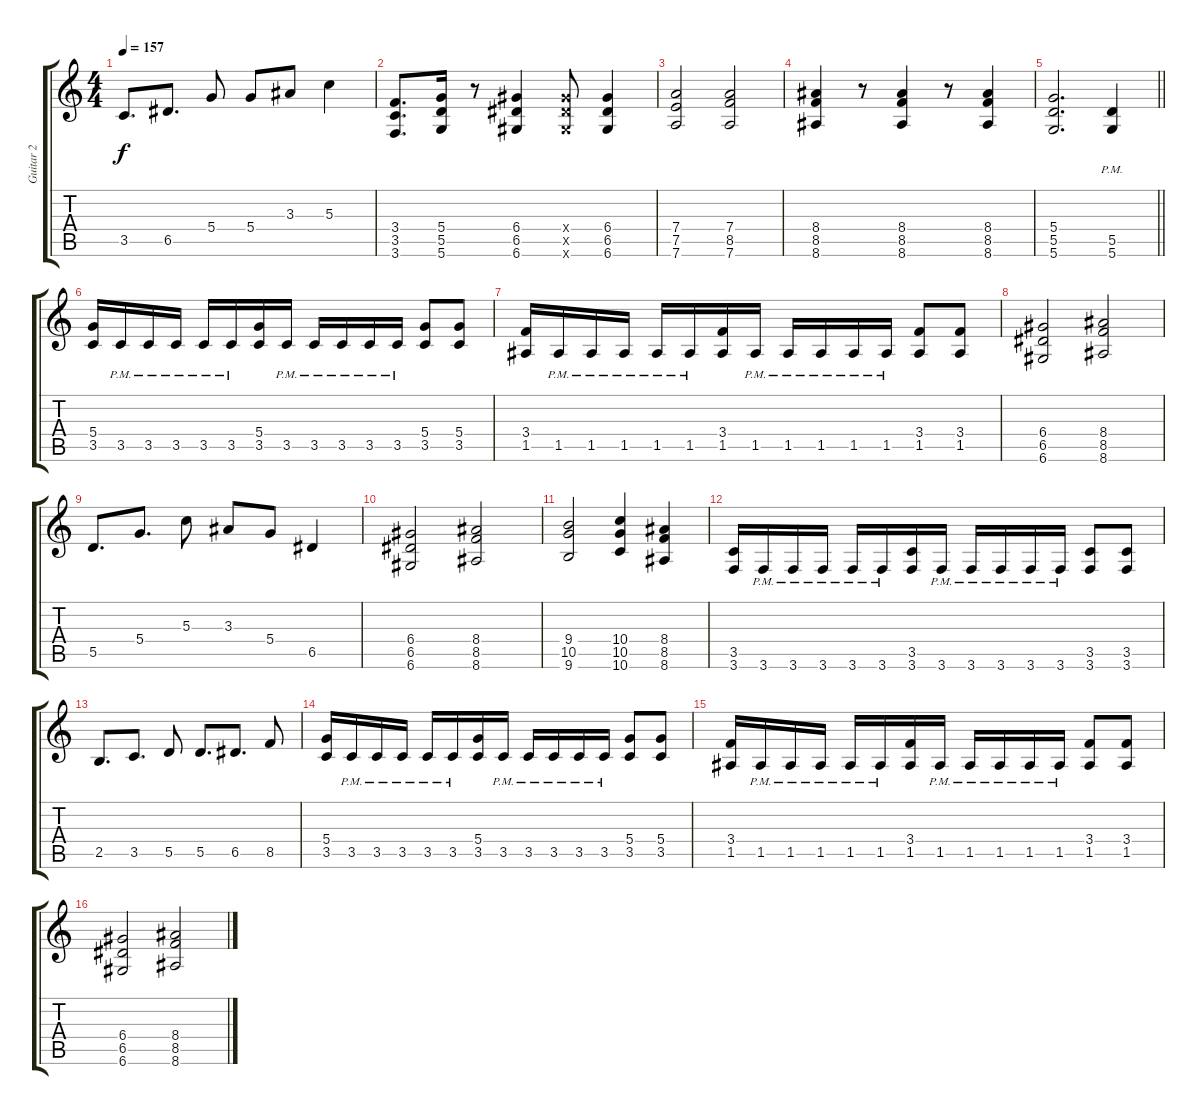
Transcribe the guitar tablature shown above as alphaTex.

\track ("Guitar 2" "Guitar 2") {instrument overdrivenguitar}
\staff {score tabs}
\tuning (E4 B3 G3 D3 A2 D2) {hide}
\ts (4 4)
\tempo 157
\clef g2
\ks c
3.5.8{d dy f} 6.5.8{d} 5.4.8 5.4.8 3.3.8 5.3.4 |
(3.4 3.5 3.6).8{d} (5.4 5.5 5.6).16 r.8 (6.4 6.5 6.6).4 (6.4{x} 6.5{x} 6.6{x}).8 (6.4 6.5 6.6).4 |
(7.4 7.5 7.6).2 (7.4 8.5 7.6).2 |
(8.4 8.5 8.6).4 r.8 (8.4 8.5 8.6).4 r.8 (8.4 8.5 8.6).4 |
\barLineRight lightlight
(5.4 5.5 5.6).2{d} (5.5{pm} 5.6{pm}).4 |
(5.4 3.5).16 3.5{pm}.16 3.5{pm}.16 3.5{pm}.16 3.5{pm}.16 3.5{pm}.16 (5.4 3.5).16 3.5{pm}.16 3.5{pm}.16 3.5{pm}.16 3.5{pm}.16 3.5{pm}.16 (5.4 3.5).8 (5.4 3.5).8 |
(3.4 1.5).16 1.5{pm}.16 1.5{pm}.16 1.5{pm}.16 1.5{pm}.16 1.5{pm}.16 (3.4 1.5).16 1.5{pm}.16 1.5{pm}.16 1.5{pm}.16 1.5{pm}.16 1.5{pm}.16 (3.4 1.5).8 (3.4 1.5).8 |
(6.4 6.5 6.6).2 (8.4 8.5 8.6).2 |
5.5.8{d} 5.4.8{d} 5.3.8 3.3.8 5.4.8 6.5.4 |
(6.4 6.5 6.6).2 (8.4 8.5 8.6).2 |
(9.4 10.5 9.6).2 (10.4 10.5 10.6).4 (8.4 8.5 8.6).4 |
(3.5 3.6).16 3.6{pm}.16 3.6{pm}.16 3.6{pm}.16 3.6{pm}.16 3.6{pm}.16 (3.5 3.6).16 3.6{pm}.16 3.6{pm}.16 3.6{pm}.16 3.6{pm}.16 3.6{pm}.16 (3.5 3.6).8 (3.5 3.6).8 |
2.5.8{d} 3.5.8{d} 5.5.8 5.5.8{d} 6.5.8{d} 8.5.8 |
(5.4 3.5).16 3.5{pm}.16 3.5{pm}.16 3.5{pm}.16 3.5{pm}.16 3.5{pm}.16 (5.4 3.5).16 3.5{pm}.16 3.5{pm}.16 3.5{pm}.16 3.5{pm}.16 3.5{pm}.16 (5.4 3.5).8 (5.4 3.5).8 |
(3.4 1.5).16 1.5{pm}.16 1.5{pm}.16 1.5{pm}.16 1.5{pm}.16 1.5{pm}.16 (3.4 1.5).16 1.5{pm}.16 1.5{pm}.16 1.5{pm}.16 1.5{pm}.16 1.5{pm}.16 (3.4 1.5).8 (3.4 1.5).8 |
(6.4 6.5 6.6).2 (8.4 8.5 8.6).2
